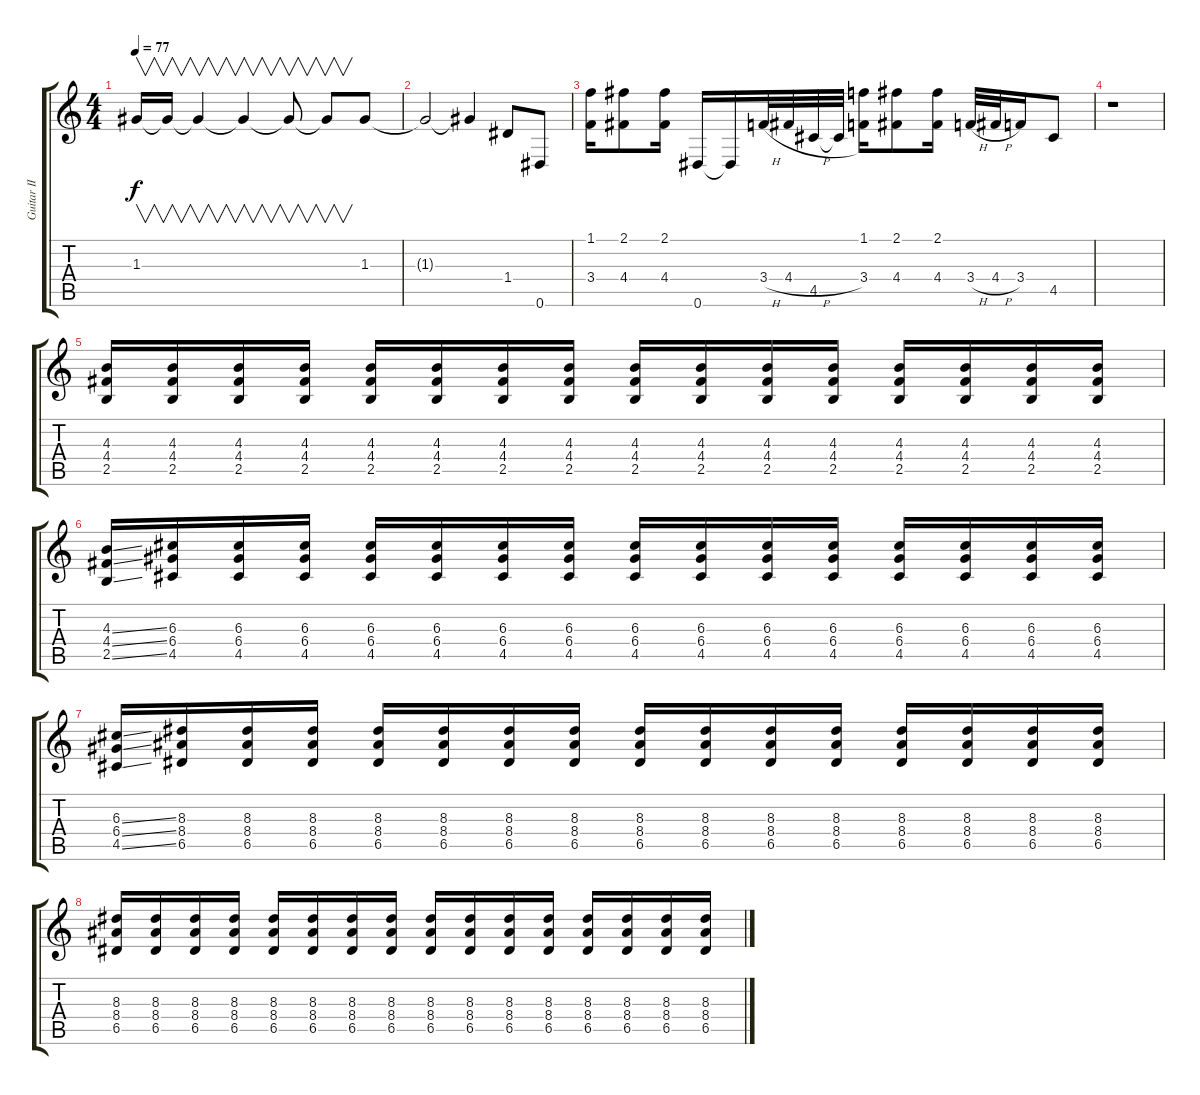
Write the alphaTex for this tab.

\track ("Guitar II" "Guitar II") {instrument overdrivenguitar}
\staff {score tabs}
\tuning (E4 B3 G3 D3 A2 Eb2) {hide}
\ts (4 4)
\tempo 77
\clef g2
\ks c
1.3{t}.16{v dy f volume 8} 1.3{t}.16{v volume 10} 1.3{t}.4{v volume 11} 1.3{t}.4{v} 1.3{t}.8{v} 1.3{t}.8{v} 1.3.8 |
1.3{t}.2 1.3{t}.4 1.4.8 0.6.8 |
(1.1 3.4).16{volume 11} (2.1 4.4).8 (2.1 4.4).16 0.6.16 0.6{t}.16 3.4{h}.32 4.4{h}.32 4.5.32 4.5{t}.32 (1.1 3.4).16 (2.1 4.4).8 (2.1 4.4).16 3.4{h}.32 4.4{h}.32 3.4.16 4.5.8 |
r.1 |
(4.3 4.4 2.5).16 (4.3 4.4 2.5).16 (4.3 4.4 2.5).16 (4.3 4.4 2.5).16 (4.3 4.4 2.5).16 (4.3 4.4 2.5).16 (4.3 4.4 2.5).16 (4.3 4.4 2.5).16 (4.3 4.4 2.5).16 (4.3 4.4 2.5).16 (4.3 4.4 2.5).16 (4.3 4.4 2.5).16 (4.3 4.4 2.5).16 (4.3 4.4 2.5).16 (4.3 4.4 2.5).16 (4.3 4.4 2.5).16 |
(4.3{ss} 4.4{ss} 2.5{ss}).16 (6.3 6.4 4.5).16 (6.3 6.4 4.5).16 (6.3 6.4 4.5).16 (6.3 6.4 4.5).16 (6.3 6.4 4.5).16 (6.3 6.4 4.5).16 (6.3 6.4 4.5).16 (6.3 6.4 4.5).16 (6.3 6.4 4.5).16 (6.3 6.4 4.5).16 (6.3 6.4 4.5).16 (6.3 6.4 4.5).16 (6.3 6.4 4.5).16 (6.3 6.4 4.5).16 (6.3 6.4 4.5).16 |
(6.3{ss} 6.4{ss} 4.5{ss}).16 (8.3 8.4 6.5).16 (8.3 8.4 6.5).16 (8.3 8.4 6.5).16 (8.3 8.4 6.5).16 (8.3 8.4 6.5).16 (8.3 8.4 6.5).16 (8.3 8.4 6.5).16 (8.3 8.4 6.5).16 (8.3 8.4 6.5).16 (8.3 8.4 6.5).16 (8.3 8.4 6.5).16 (8.3 8.4 6.5).16 (8.3 8.4 6.5).16 (8.3 8.4 6.5).16 (8.3 8.4 6.5).16 |
(8.3 8.4 6.5).16 (8.3 8.4 6.5).16 (8.3 8.4 6.5).16 (8.3 8.4 6.5).16 (8.3 8.4 6.5).16 (8.3 8.4 6.5).16 (8.3 8.4 6.5).16 (8.3 8.4 6.5).16 (8.3 8.4 6.5).16 (8.3 8.4 6.5).16 (8.3 8.4 6.5).16 (8.3 8.4 6.5).16 (8.3 8.4 6.5).16 (8.3 8.4 6.5).16 (8.3 8.4 6.5).16 (8.3 8.4 6.5).16
